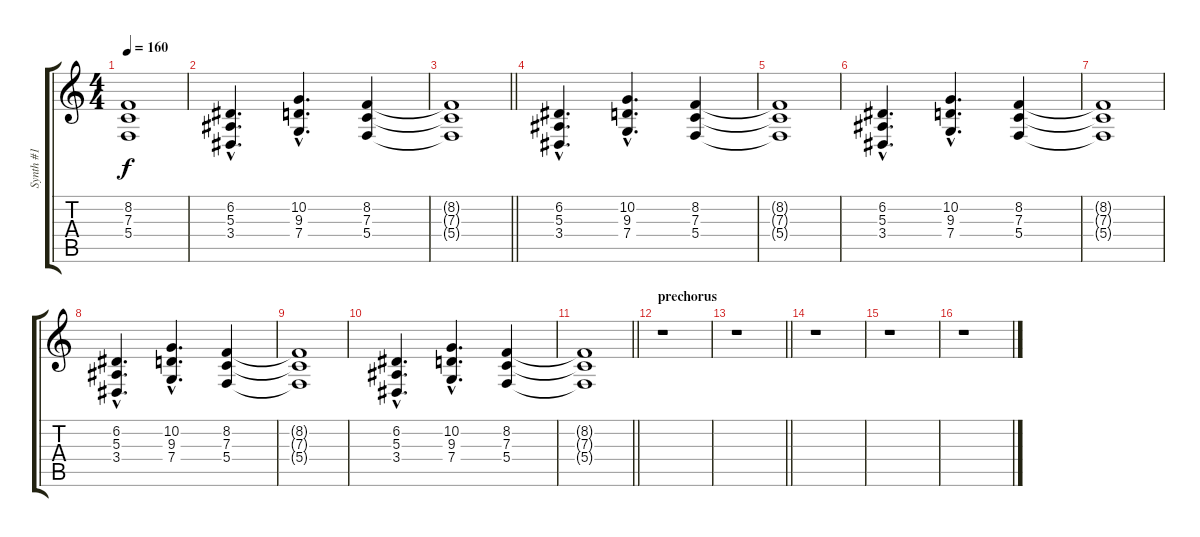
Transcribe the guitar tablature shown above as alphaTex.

\track ("Synth #1" "Synth #1") {instrument pad2warm}
\staff {score tabs}
\tuning (D4 A3 F3 C3 G2 D2) {hide}
\ts (4 4)
\tempo 160
\clef g2
\ks aminor
(8.2{t} 7.3{t} 5.4{t}).1{dy f} |
(6.2{hac} 5.3{hac} 3.4{hac}).4{d} (10.2{hac} 9.3{hac} 7.4{hac}).4{d} (8.2 7.3 5.4).4 |
\barLineRight lightlight
(8.2{t} 7.3{t} 5.4{t}).1 |
\section ("" "")
(6.2{hac} 5.3{hac} 3.4{hac}).4{d} (10.2{hac} 9.3{hac} 7.4{hac}).4{d} (8.2 7.3 5.4).4 |
(8.2{t} 7.3{t} 5.4{t}).1 |
(6.2{hac} 5.3{hac} 3.4{hac}).4{d} (10.2{hac} 9.3{hac} 7.4{hac}).4{d} (8.2 7.3 5.4).4 |
(8.2{t} 7.3{t} 5.4{t}).1 |
(6.2{hac} 5.3{hac} 3.4{hac}).4{d} (10.2{hac} 9.3{hac} 7.4{hac}).4{d} (8.2 7.3 5.4).4 |
(8.2{t} 7.3{t} 5.4{t}).1 |
(6.2{hac} 5.3{hac} 3.4{hac}).4{d} (10.2{hac} 9.3{hac} 7.4{hac}).4{d} (8.2 7.3 5.4).4 |
\barLineRight lightlight
(8.2{t} 7.3{t} 5.4{t}).1 |
\section ("" "prechorus")
r.1 |
\barLineRight lightlight
r.1 |
r.1 |
r.1 |
r.1
